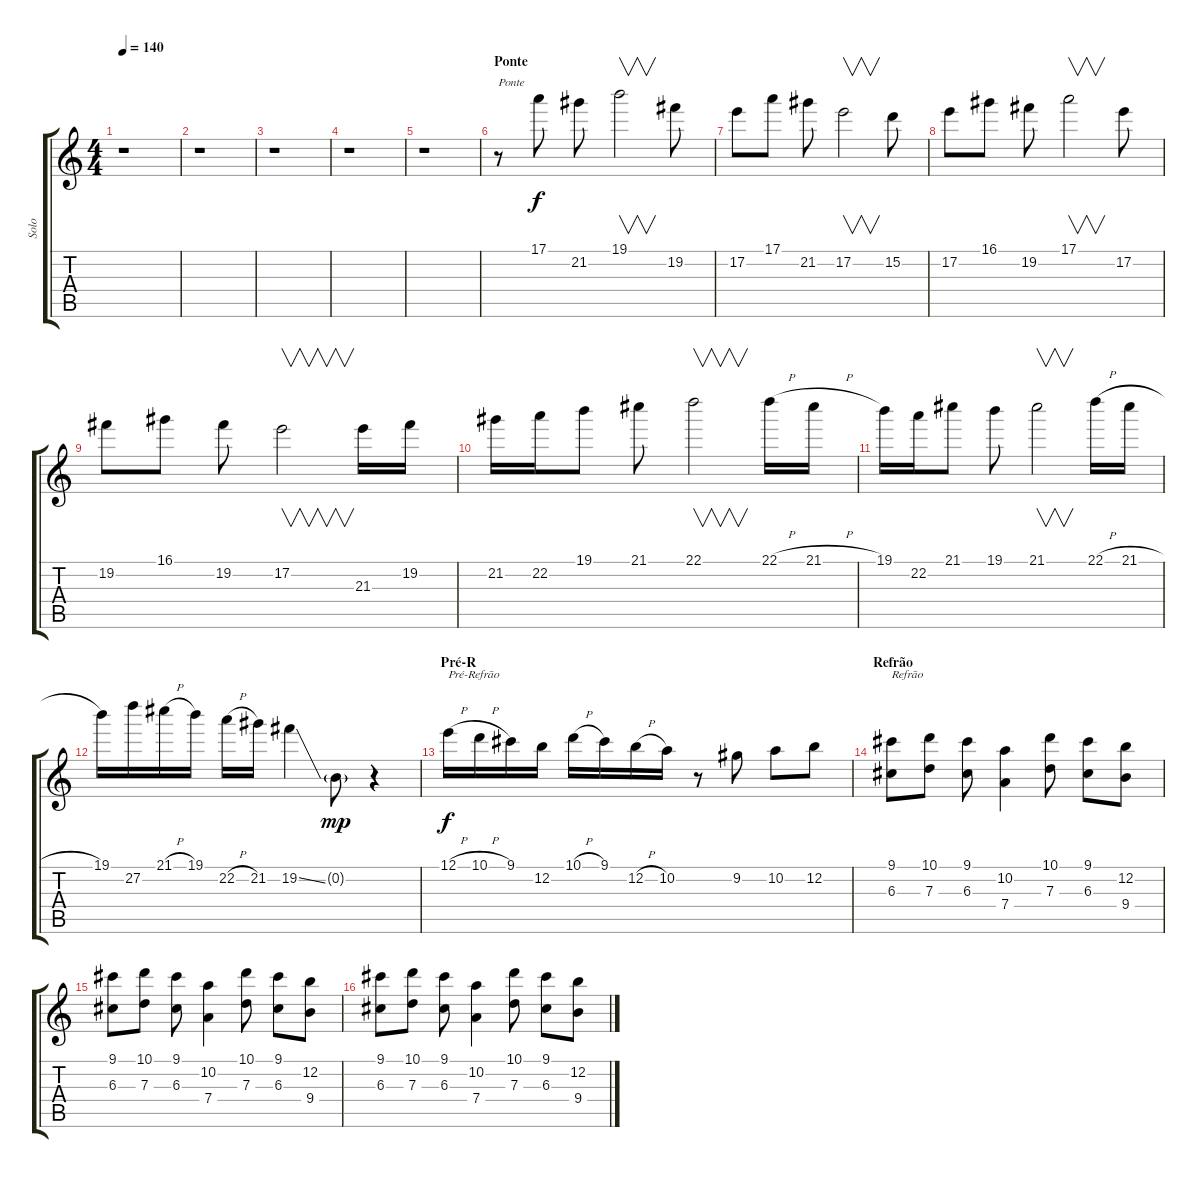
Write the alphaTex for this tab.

\track ("Solo" "Solo") {instrument distortionguitar}
\staff {score tabs}
\tuning (E4 B3 G3 D3 A2 E2) {hide}
\ts (4 4)
\tempo 140
\clef g2
\ks c
r.1{dy f} |
r.1 |
r.1 |
r.1 |
r.1 |
\section ("" "Ponte")
r.8{txt "Ponte" volume 16} 17.1.8 21.2.8 19.1.2{v} 19.2.8 |
17.2.8 17.1.8 21.2.8 17.2.2{v} 15.2.8 |
17.2.8 16.1.8 19.2.8 17.1.2{v} 17.2.8 |
19.2.8 16.1.8 19.2.8 17.2.2{v} 21.3.16 19.2.16 |
21.2.16 22.2.16 19.1.8 21.1.8 22.1.2{v} 22.1{h}.16 21.1{h}.16 |
19.1.16 22.2.16 21.1.8 19.1.8 21.1.2{v} 22.1{h}.16 21.1{h}.16 |
19.1.16 27.2.16 21.1{h}.16 19.1.16 22.2{h}.16 21.2.16 19.2{ss}.4 0.2{g}.8{dy mp} r.4 |
\section ("" "Pré-R")
12.1{h}.16{txt "Pré-Refrão" dy f volume 13 instrument distortionguitar} 10.1{h}.16 9.1.16 12.2.16 10.1{h}.16 9.1.16 12.2{h}.16 10.2.16 r.8 9.2.8 10.2.8 12.2.8 |
\section ("" "Refrão")
(9.1 6.3).8{txt "Refrão"} (10.1 7.3).8 (9.1 6.3).8 (10.2 7.4).4 (10.1 7.3).8 (9.1 6.3).8 (12.2 9.4).8 |
(9.1 6.3).8 (10.1 7.3).8 (9.1 6.3).8 (10.2 7.4).4 (10.1 7.3).8 (9.1 6.3).8 (12.2 9.4).8 |
(9.1 6.3).8 (10.1 7.3).8 (9.1 6.3).8 (10.2 7.4).4 (10.1 7.3).8 (9.1 6.3).8 (12.2 9.4).8
